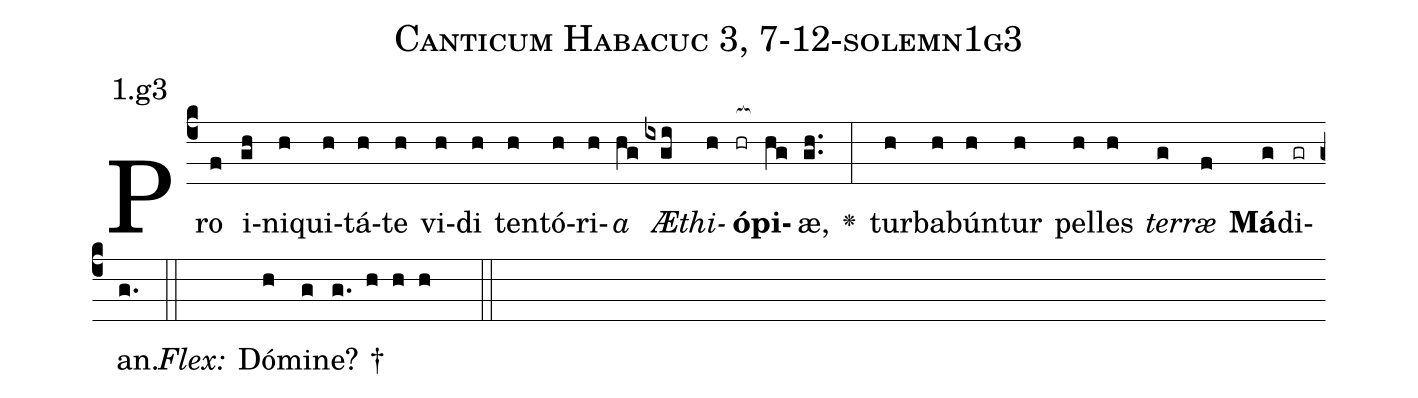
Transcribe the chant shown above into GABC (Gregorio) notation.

name: Canticum Habacuc 3, 7-12-solemn1g3;
annotation: 1.g3;
%%
(c4)Pro(f) i(gh)ni(h)qui(h)tá(h)te(h) vi(h)di(h) ten(h)tó(h)ri(h)<i>a</i>(hg) <i>Æ</i>(ixgi)<i>thi</i>(h)<b>ó</b>(hr[ocb:1{])<b>pi</b>(hg[ocb:0}])æ,(gh..) <v>\greheightstar</v>(:) tur(h)ba(h)bún(h)tur(h) pel(h)les(h) <i>ter</i>(g)<i>ræ</i>(f) <b>Má</b>(g)di(gr)an.(g.) (::)
<i>Flex:</i>()  Dó(h)mi(g)ne? †(g. h h h  ::)

%E(h) u(h) o(g) u(f) a(g) e.(g.) (::)
